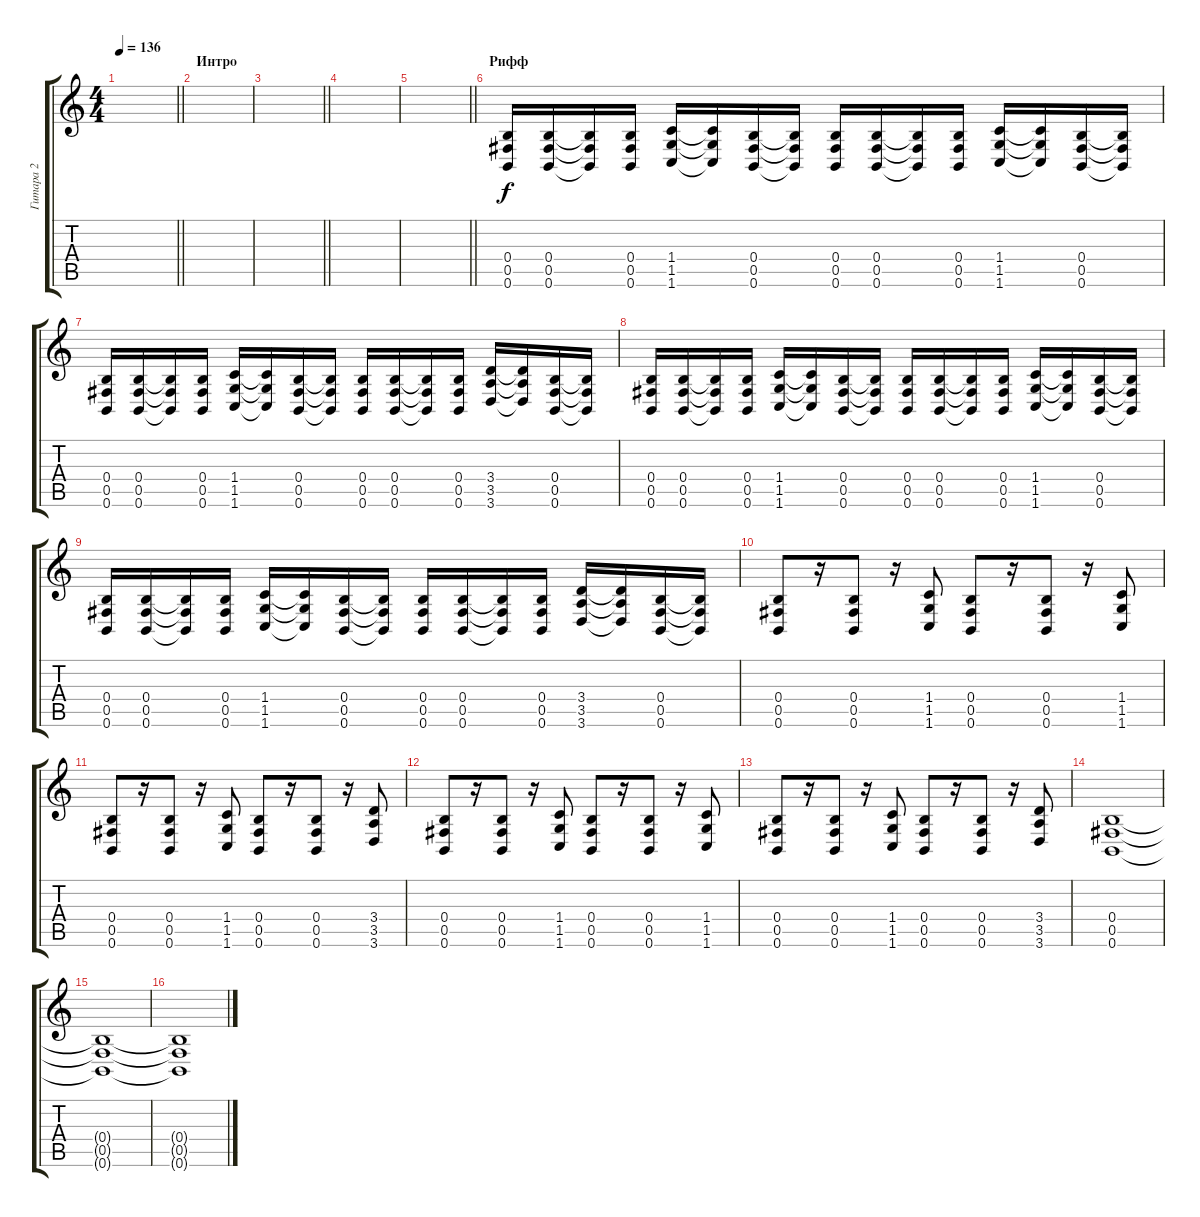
\track ("Гитара 2" "Гитара 2") {instrument distortionguitar}
\staff {score tabs}
\tuning (Db4 Ab3 E3 B2 Gb2 B1) {hide}
\ts (4 4)
\tempo 136
\clef g2
\barLineRight lightlight
\ks c
|
\section ("" "Интро")
|
\barLineRight lightlight
|
\section ("" "")
|
\barLineRight lightlight
|
\section ("" "Рифф")
(0.4 0.5 0.6).16 (0.4 0.5 0.6).16 (0.4{t} 0.5{t} 0.6{t}).16 (0.4 0.5 0.6).16 (1.4 1.5 1.6).16 (1.4{t} 1.5{t} 1.6{t}).16 (0.4 0.5 0.6).16 (0.4{t} 0.5{t} 0.6{t}).16 (0.4 0.5 0.6).16 (0.4 0.5 0.6).16 (0.4{t} 0.5{t} 0.6{t}).16 (0.4 0.5 0.6).16 (1.4 1.5 1.6).16 (1.4{t} 1.5{t} 1.6{t}).16 (0.4 0.5 0.6).16 (0.4{t} 0.5{t} 0.6{t}).16 |
(0.4 0.5 0.6).16 (0.4 0.5 0.6).16 (0.4{t} 0.5{t} 0.6{t}).16 (0.4 0.5 0.6).16 (1.4 1.5 1.6).16 (1.4{t} 1.5{t} 1.6{t}).16 (0.4 0.5 0.6).16 (0.4{t} 0.5{t} 0.6{t}).16 (0.4 0.5 0.6).16 (0.4 0.5 0.6).16 (0.4{t} 0.5{t} 0.6{t}).16 (0.4 0.5 0.6).16 (3.4 3.5 3.6).16 (3.4{t} 3.5{t} 3.6{t}).16 (0.4 0.5 0.6).16 (0.4{t} 0.5{t} 0.6{t}).16 |
(0.4 0.5 0.6).16 (0.4 0.5 0.6).16 (0.4{t} 0.5{t} 0.6{t}).16 (0.4 0.5 0.6).16 (1.4 1.5 1.6).16 (1.4{t} 1.5{t} 1.6{t}).16 (0.4 0.5 0.6).16 (0.4{t} 0.5{t} 0.6{t}).16 (0.4 0.5 0.6).16 (0.4 0.5 0.6).16 (0.4{t} 0.5{t} 0.6{t}).16 (0.4 0.5 0.6).16 (1.4 1.5 1.6).16 (1.4{t} 1.5{t} 1.6{t}).16 (0.4 0.5 0.6).16 (0.4{t} 0.5{t} 0.6{t}).16 |
(0.4 0.5 0.6).16 (0.4 0.5 0.6).16 (0.4{t} 0.5{t} 0.6{t}).16 (0.4 0.5 0.6).16 (1.4 1.5 1.6).16 (1.4{t} 1.5{t} 1.6{t}).16 (0.4 0.5 0.6).16 (0.4{t} 0.5{t} 0.6{t}).16 (0.4 0.5 0.6).16 (0.4 0.5 0.6).16 (0.4{t} 0.5{t} 0.6{t}).16 (0.4 0.5 0.6).16 (3.4 3.5 3.6).16 (3.4{t} 3.5{t} 3.6{t}).16 (0.4 0.5 0.6).16 (0.4{t} 0.5{t} 0.6{t}).16 |
(0.4 0.5 0.6).8 r.16 (0.4 0.5 0.6).8 r.16 (1.4 1.5 1.6).8 (0.4 0.5 0.6).8 r.16 (0.4 0.5 0.6).8 r.16 (1.4 1.5 1.6).8 |
(0.4 0.5 0.6).8 r.16 (0.4 0.5 0.6).8 r.16 (1.4 1.5 1.6).8 (0.4 0.5 0.6).8 r.16 (0.4 0.5 0.6).8 r.16 (3.4 3.5 3.6).8 |
(0.4 0.5 0.6).8 r.16 (0.4 0.5 0.6).8 r.16 (1.4 1.5 1.6).8 (0.4 0.5 0.6).8 r.16 (0.4 0.5 0.6).8 r.16 (1.4 1.5 1.6).8 |
(0.4 0.5 0.6).8 r.16 (0.4 0.5 0.6).8 r.16 (1.4 1.5 1.6).8 (0.4 0.5 0.6).8 r.16 (0.4 0.5 0.6).8 r.16 (3.4 3.5 3.6).8 |
(0.4 0.5 0.6).1 |
(0.4{t} 0.5{t} 0.6{t}).1 |
(0.4{t} 0.5{t} 0.6{t}).1
